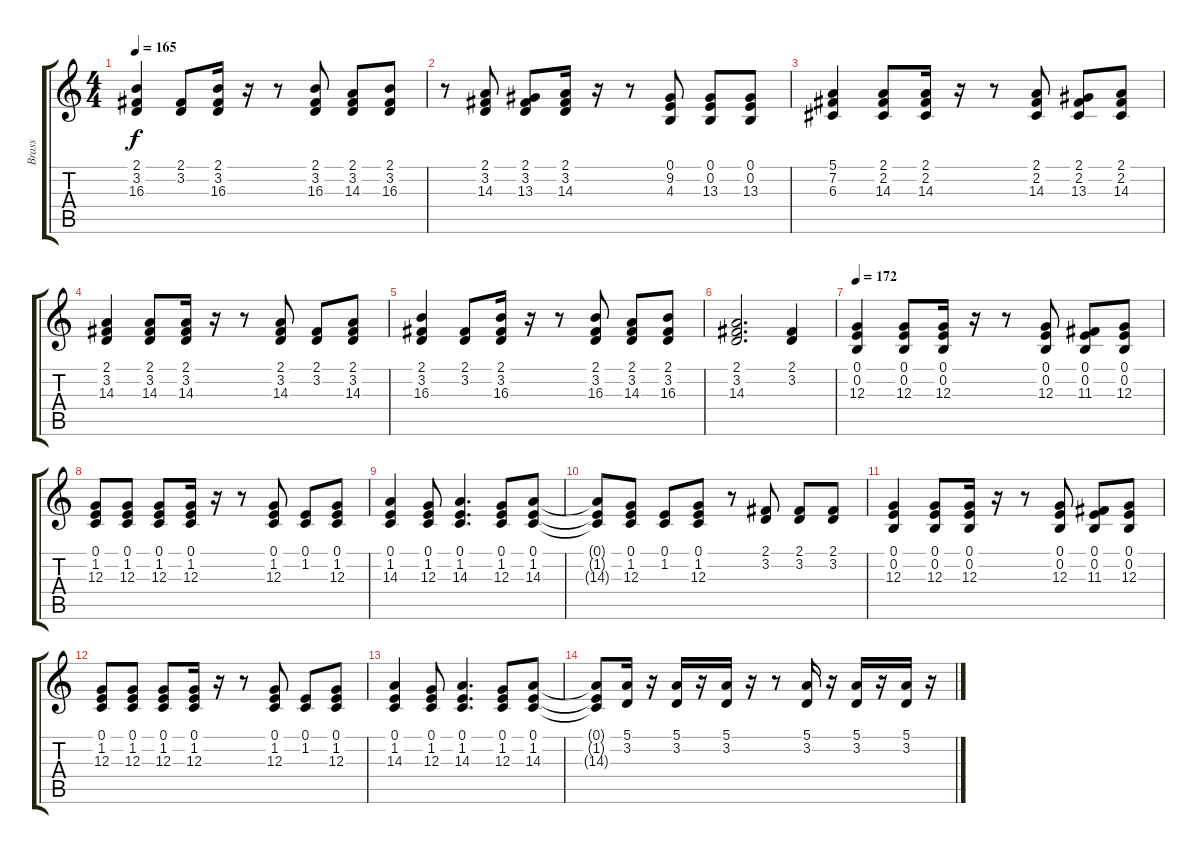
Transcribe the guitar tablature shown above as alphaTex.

\track ("Brass" "Brass") {instrument trombone}
\staff {score tabs}
\tuning (E4 B3 G3 D3 A2 E2) {hide}
\ts (4 4)
\tempo 165
\clef g2
\ks c
(2.1 3.2 16.3).4{dy f} (2.1 3.2).8 (2.1 3.2 16.3).16 r.16 r.8 (2.1 3.2 16.3).8 (2.1 3.2 14.3).8 (2.1 3.2 16.3).8 |
r.8 (2.1 3.2 14.3).8 (2.1 3.2 13.3).8 (2.1 3.2 14.3).16 r.16 r.8 (0.1 9.2 4.3).8 (0.1 0.2 13.3).8 (0.1 0.2 13.3).8 |
(5.1 7.2 6.3).4 (2.1 2.2 14.3).8 (2.1 2.2 14.3).16 r.16 r.8 (2.1 2.2 14.3).8 (2.1 2.2 13.3).8 (2.1 2.2 14.3).8 |
(2.1 3.2 14.3).4 (2.1 3.2 14.3).8 (2.1 3.2 14.3).16 r.16 r.8 (2.1 3.2 14.3).8 (2.1 3.2).8 (2.1 3.2 14.3).8 |
(2.1 3.2 16.3).4 (2.1 3.2).8 (2.1 3.2 16.3).16 r.16 r.8 (2.1 3.2 16.3).8 (2.1 3.2 14.3).8 (2.1 3.2 16.3).8 |
(2.1 3.2 14.3).2{d} (2.1 3.2).4 |
\tempo 172
(0.1 0.2 12.3).4 (0.1 0.2 12.3).8 (0.1 0.2 12.3).16 r.16 r.8 (0.1 0.2 12.3).8 (0.1 0.2 11.3).8 (0.1 0.2 12.3).8 |
(0.1 1.2 12.3).8 (0.1 1.2 12.3).8 (0.1 1.2 12.3).8 (0.1 1.2 12.3).16 r.16 r.8 (0.1 1.2 12.3).8 (0.1 1.2).8 (0.1 1.2 12.3).8 |
(0.1 1.2 14.3).4 (0.1 1.2 12.3).8 (0.1 1.2 14.3).4{d} (0.1 1.2 12.3).8 (0.1 1.2 14.3).8 |
(0.1{t} 1.2{t} 14.3{t}).8 (0.1 1.2 12.3).8 (0.1 1.2).8 (0.1 1.2 12.3).8 r.8 (2.1 3.2).8 (2.1 3.2).8 (2.1 3.2).8 |
(0.1 0.2 12.3).4 (0.1 0.2 12.3).8 (0.1 0.2 12.3).16 r.16 r.8 (0.1 0.2 12.3).8 (0.1 0.2 11.3).8 (0.1 0.2 12.3).8 |
(0.1 1.2 12.3).8 (0.1 1.2 12.3).8 (0.1 1.2 12.3).8 (0.1 1.2 12.3).16 r.16 r.8 (0.1 1.2 12.3).8 (0.1 1.2).8 (0.1 1.2 12.3).8 |
(0.1 1.2 14.3).4 (0.1 1.2 12.3).8 (0.1 1.2 14.3).4{d} (0.1 1.2 12.3).8 (0.1 1.2 14.3).8 |
(0.1{t} 1.2{t} 14.3{t}).8 (5.1 3.2).16 r.16 (5.1 3.2).16 r.16 (5.1 3.2).16 r.16 r.8 (5.1 3.2).16 r.16 (5.1 3.2).16 r.16 (5.1 3.2).16 r.16
